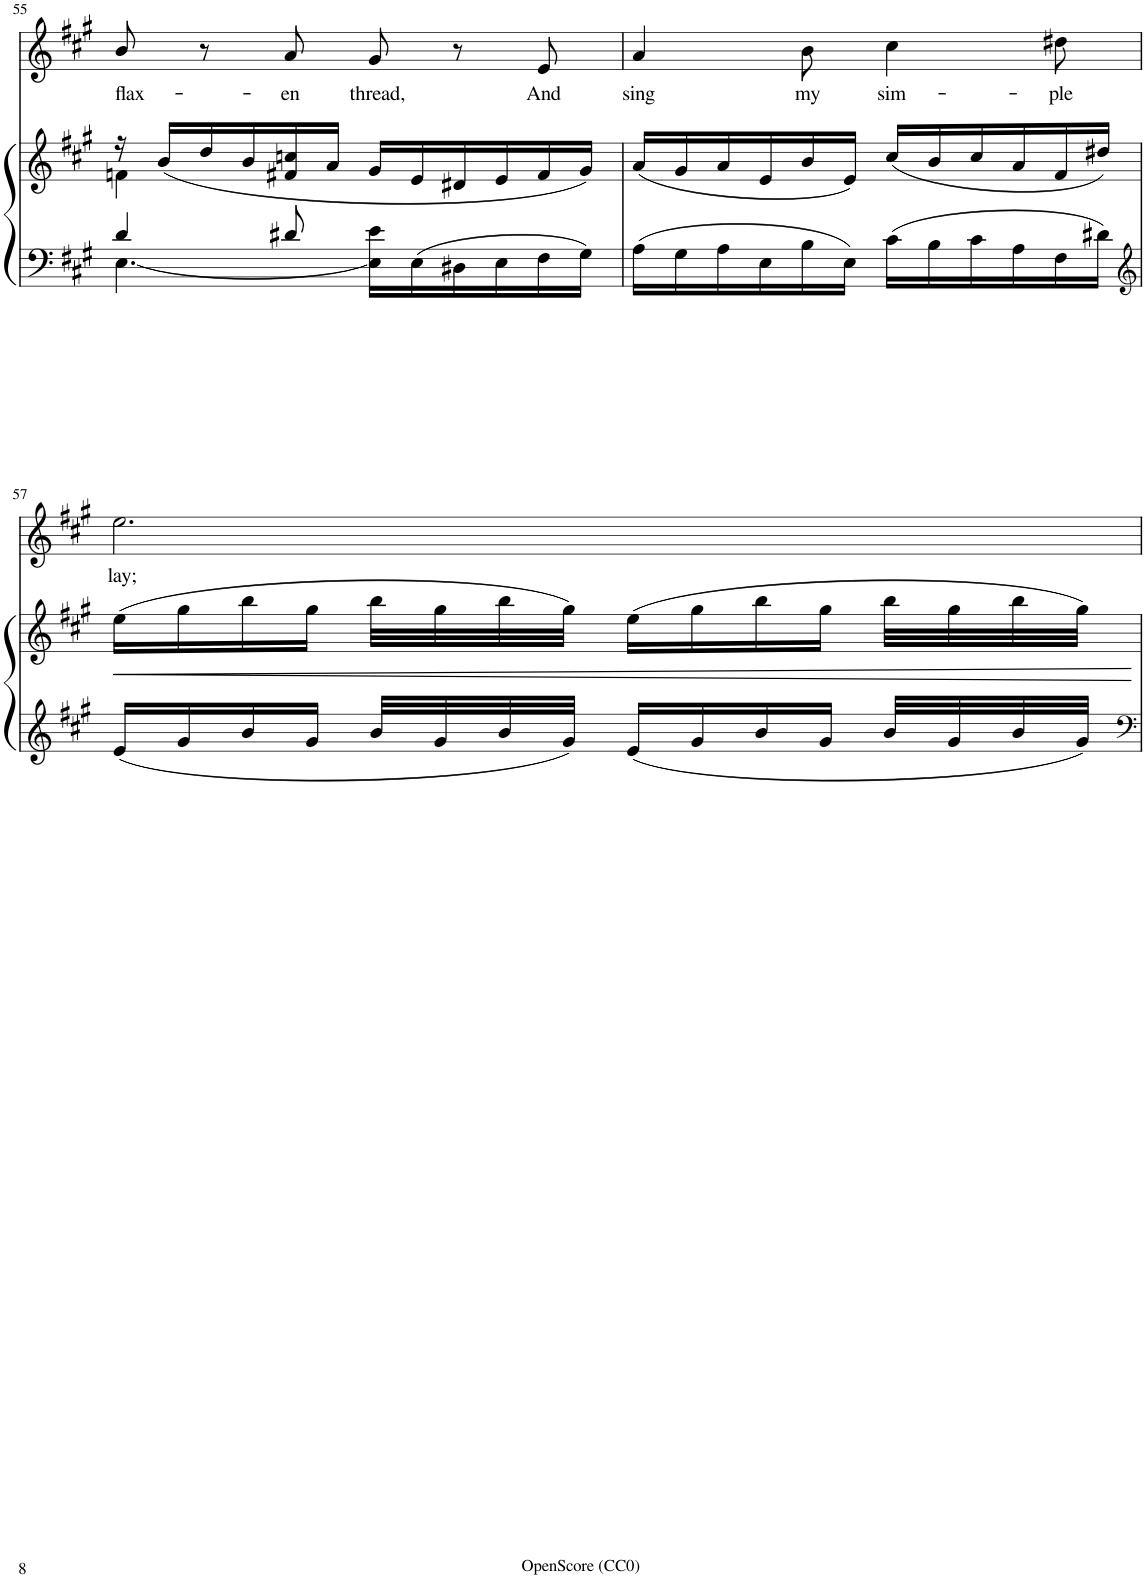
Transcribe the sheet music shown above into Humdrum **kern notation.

**kern	**kern	**dynam	**kern	**text
*part2	*part2	*part2	*part1	*part1
*staff3	*staff2	*staff2/3	*staff1	*staff1
*I"Piano	*	*	*I"Voice	*
*I'Pno	*	*	*	*
!!LO:PB:g=z
*clefF4	*clefG2	*	*clefG2	*
*k[f#c#g#]	*k[f#c#g#]	*	*k[f#c#g#]	*
*M6/8	*M6/8	*	*M6/8	*
=55	=55	=55	=55	=55
*^	*^	*	*	*
!	!	!	!	!	!	!LO:LY:b
4d/	[4.E\	16r	4fn\	.	8b/	flax-
.	.	(<16b/LL	.	.	.	.
.	.	16dd/	.	.	8r	.
.	.	16b/	.	.	.	.
!	!	!	!	!	!	!LO:LY:b
8d#X/	.	16f#X/ 16ccn/	2ryy	.	8a/	-en
.	.	16a/JJ	.	.	.	.
!	!	!	!	!	!	!LO:LY:b
16E\] 16e\LL	4.ryy	16g#/LL	.	.	8g#/	thread,
16E\	.	16e/	.	.	.	.
16D#X\	.	16d#X/	.	.	8r	.
16E\	.	16e/	.	.	.	.
!	!	!	!	!	!	!LO:LY:b
16F#\	.	16f#/	.	.	8e/	And
16G#\JJ	.	16g#/JJ)	.	.	.	.
*v	*v	*	*	*	*	*
*	*v	*v	*	*	*
=56	=56	=56	=56	=56
!	!	!	!	!LO:LY:b
16A\LL	(16a/LL	.	4a/	sing
16G#\	16g#/	.	.	.
16A\	16a/	.	.	.
16E\	16e/	.	.	.
!	!	!	!	!LO:LY:b
16B\	16b/	.	8b\	my
16E\JJ	16e/JJ)	.	.	.
!	!	!	!	!LO:LY:b
16c#\LL	(16cc#/LL	.	4cc#\	sim-
16B\	16b/	.	.	.
16c#\	16cc#/	.	.	.
16A\	16a/	.	.	.
!	!	!	!	!LO:LY:b
16F#\	16f#/	.	8dd#X\	-ple
16d#X\JJ	16dd#X/JJ)	.	.	.
!!LO:LB:g=z
=57	=57	=57	=57	=57
*clefG2	*	*	*	*
!	!	!LO:HP:b	!	!LO:LY:b
16e/LL	(16ee\LL	<	2.ee\	lay;
16g#/	16gg#\	.	.	.
16b/	16bb\	.	.	.
16g#/JJ	16gg#\JJ	.	.	.
32b/LLL	32bb\LLL	.	.	.
32g#/	32gg#\	.	.	.
32b/	32bb\	.	.	.
32g#/JJJ	32gg#\JJJ)	.	.	.
16e/LL	(16ee\LL	.	.	.
16g#/	16gg#\	.	.	.
16b/	16bb\	.	.	.
16g#/JJ	16gg#\JJ	.	.	.
32b/LLL	32bb\LLL	.	.	.
32g#/	32gg#\	.	.	.
32b/	32bb\	.	.	.
32g#/JJJ	32gg#\JJJ)	.	.	.
.	.	[	.	.
=	=	=	=	=
*-	*-	*-	*-	*-
